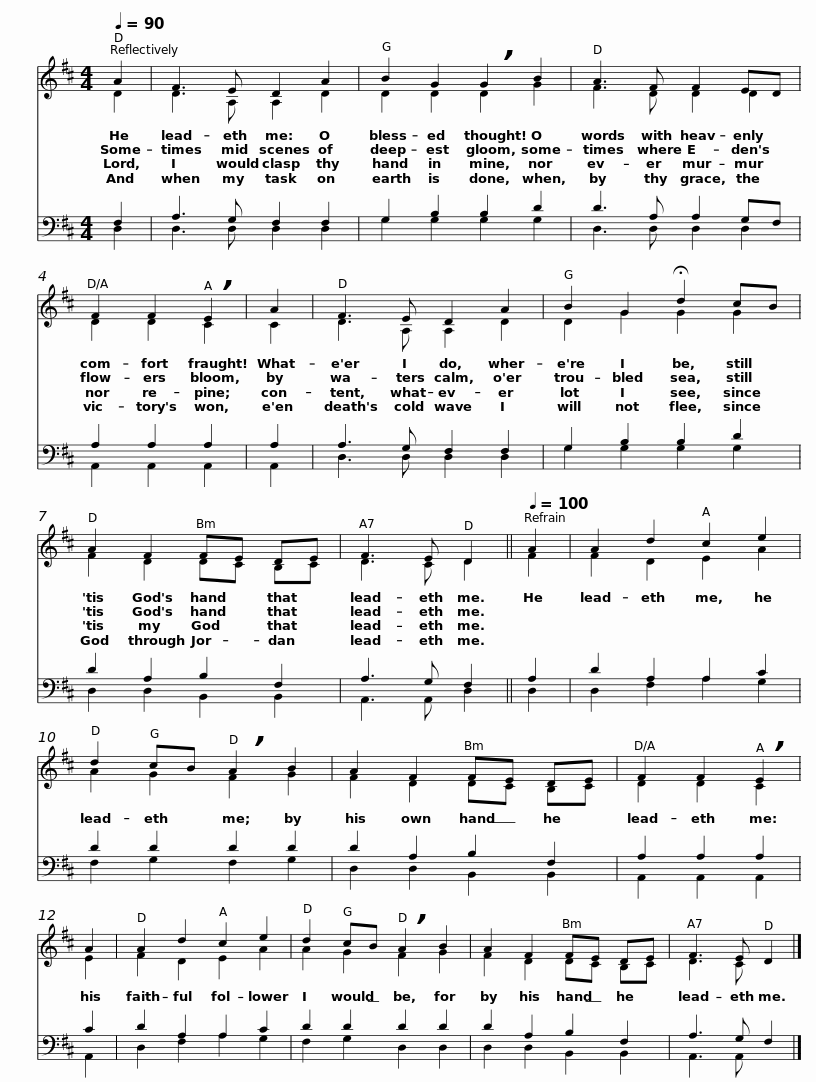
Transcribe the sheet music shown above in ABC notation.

X:1
%%score ( 1 2 ) ( 3 4 )
L:1/8
Q:1/4=90
M:4/4
I:linebreak $
K:D
V:1 treble
V:2 treble
V:3 bass
V:4 bass
V:1
 A2 | F3 E D2 A2 | B2 G2 !breath!G2 B2 | A3 F F2 ED | F2 F2 !breath!E2 |$ %5
 A2 | F3 E D2 A2 | B2 G2 !fermata!d2 cB | A2 F2 FE DE | F3 E D2 ||$ %10
[Q:1/4=100] A2 | A2 d2 c2 e2 | d2 cB !breath!A2 B2 | A2 F2 FE DE | F2 F2 !breath!E2 |$ %15
 A2 | A2 d2 c2 e2 | d2 cB !breath!A2 B2 | A2 F2 FE DE | F3 E D2 |] %20
V:2
 D2 | D3 A, A,2 D2 | D2 D2 D2 G2 | F3 D D2 D2 | D2 D2 C2 |$ %5
 C2 | D3 A, A,2 D2 | D2 G2 G2 G2 | F2 D2 DC B,C | D3 C D2 ||$ %10
 F2 | F2 D2 E2 A2 | A2 G2 F2 G2 | F2 D2 DC B,C | D2 D2 C2 |$ %15
 E2 | F2 D2 E2 A2 | A2 G2 F2 G2 | F2 D2 DC B,C | D3 C x2 |] %20
V:3
 F,2 | A,3 G, F,2 F,2 | G,2 B,2 B,2 D2 | D3 A, A,2 G,F, | A,2 A,2 A,2 |$ %5
 A,2 | A,3 G, F,2 F,2 | G,2 B,2 B,2 D2 | D2 A,2 B,2 F,2 | A,3 G, F,2 ||$ %10
 A,2 | D2 A,2 A,2 C2 | D2 D2 D2 D2 | D2 A,2 B,2 F,2 | A,2 A,2 A,2 |$ %15
 C2 | D2 A,2 A,2 C2 | D2 D2 D2 D2 | D2 A,2 B,2 F,2 | A,3 G, F,2 |] %20
V:4
 D,2 | D,3 D, D,2 D,2 | G,2 G,2 G,2 G,2 | D,3 D, D,2 D,2 | A,,2 A,,2 A,,2 |$ %5
 A,,2 | D,3 D, D,2 D,2 | G,2 G,2 G,2 G,2 | D,2 D,2 B,,2 B,,2 | A,,3 A,, D,2 ||$ %10
 D,2 | D,2 F,2 A,2 G,2 | F,2 G,2 F,2 G,2 | D,2 D,2 B,,2 B,,2 | A,,2 A,,2 A,,2 |$ %15
 A,,2 | D,2 F,2 A,2 G,2 | F,2 G,2 D,2 D,2 | D,2 D,2 B,,2 B,,2 | A,,3 A,, x2 |] %20
